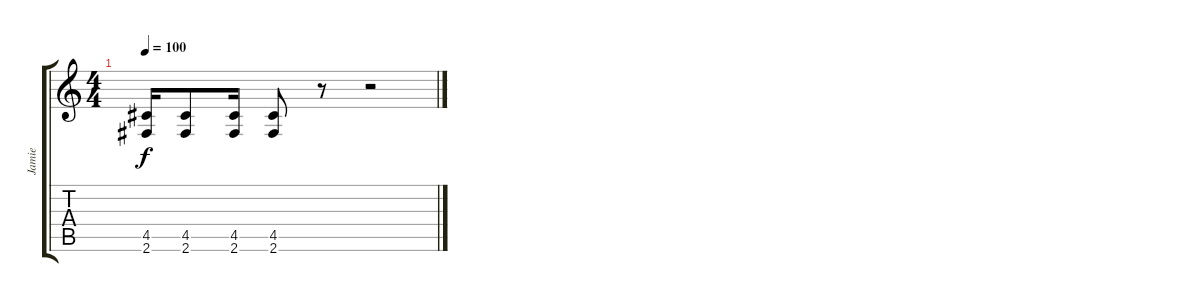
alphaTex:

\track ("Jamie" "Jamie") {instrument distortionguitar}
\staff {score tabs}
\tuning (E4 B3 G3 D3 A2 E2) {hide}
\ts (4 4)
\tempo 100
\clef g2
\ks c
(4.5 2.6).16{dy f} (4.5 2.6).8 (4.5 2.6).16 (4.5 2.6).8 r.8 r.2
